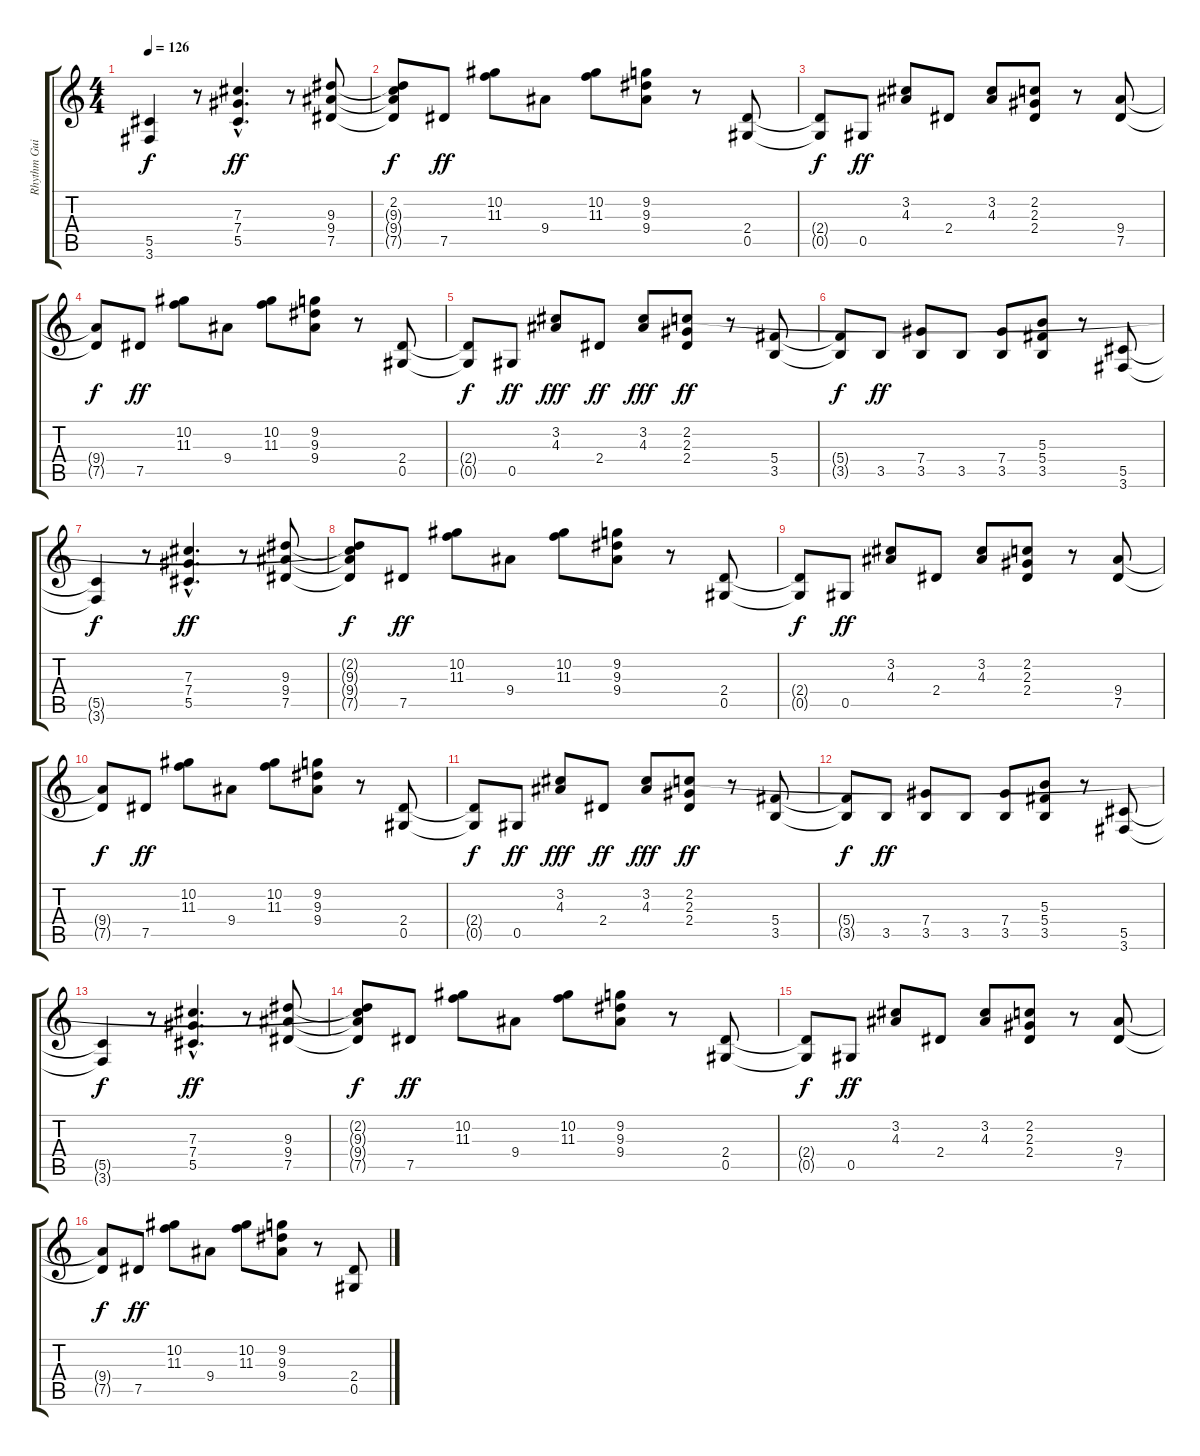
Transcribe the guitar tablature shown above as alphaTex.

\track ("Rhythm Guitar II" "Rhythm Gui") {instrument overdrivenguitar}
\staff {score tabs}
\tuning (Eb4 Bb3 Gb3 Db3 Ab2 Eb2) {hide}
\ts (4 4)
\tempo 126
\clef g2
\ks c
(5.5{t} 3.6{t}).4{dy f} r.8 (7.3{hac} 7.4{hac} 5.5{hac}).4{d dy ff} r.8 (9.3 9.4 7.5).8 |
(2.2{t} 9.3{t} 9.4{t} 7.5{t}).8{dy f} 7.5.8{dy ff} (10.2 11.3).8 9.4.8 (10.2 11.3).8 (9.2 9.3 9.4).8 r.8 (2.4 0.5).8 |
(2.4{t} 0.5{t}).8{dy f} 0.5.8{dy ff} (3.2 4.3).8 2.4.8 (3.2 4.3).8 (2.2 2.3 2.4).8 r.8 (9.4 7.5).8 |
(9.4{t} 7.5{t}).8{dy f} 7.5.8{dy ff} (10.2 11.3).8 9.4.8 (10.2 11.3).8 (9.2 9.3 9.4).8 r.8 (2.4 0.5).8 |
(2.4{t} 0.5{t}).8{dy f} 0.5.8{dy ff} (3.2 4.3).8{dy fff} 2.4.8{dy ff} (3.2 4.3).8{dy fff} (2.2 2.3 2.4).8{dy ff} r.8 (5.4 3.5).8 |
(5.4{t} 3.5{t}).8{dy f} 3.5.8{dy ff} (7.4 3.5).8 3.5.8 (7.4 3.5).8 (5.3 5.4 3.5).8 r.8 (5.5 3.6).8 |
(5.5{t} 3.6{t}).4{dy f} r.8 (7.3{hac} 7.4{hac} 5.5{hac}).4{d dy ff} r.8 (9.3 9.4 7.5).8 |
(2.2{t} 9.3{t} 9.4{t} 7.5{t}).8{dy f} 7.5.8{dy ff} (10.2 11.3).8 9.4.8 (10.2 11.3).8 (9.2 9.3 9.4).8 r.8 (2.4 0.5).8 |
(2.4{t} 0.5{t}).8{dy f} 0.5.8{dy ff} (3.2 4.3).8 2.4.8 (3.2 4.3).8 (2.2 2.3 2.4).8 r.8 (9.4 7.5).8 |
(9.4{t} 7.5{t}).8{dy f} 7.5.8{dy ff} (10.2 11.3).8 9.4.8 (10.2 11.3).8 (9.2 9.3 9.4).8 r.8 (2.4 0.5).8 |
(2.4{t} 0.5{t}).8{dy f} 0.5.8{dy ff} (3.2 4.3).8{dy fff} 2.4.8{dy ff} (3.2 4.3).8{dy fff} (2.2 2.3 2.4).8{dy ff} r.8 (5.4 3.5).8 |
(5.4{t} 3.5{t}).8{dy f} 3.5.8{dy ff} (7.4 3.5).8 3.5.8 (7.4 3.5).8 (5.3 5.4 3.5).8 r.8 (5.5 3.6).8 |
(5.5{t} 3.6{t}).4{dy f} r.8 (7.3{hac} 7.4{hac} 5.5{hac}).4{d dy ff} r.8 (9.3 9.4 7.5).8 |
(2.2{t} 9.3{t} 9.4{t} 7.5{t}).8{dy f} 7.5.8{dy ff} (10.2 11.3).8 9.4.8 (10.2 11.3).8 (9.2 9.3 9.4).8 r.8 (2.4 0.5).8 |
(2.4{t} 0.5{t}).8{dy f} 0.5.8{dy ff} (3.2 4.3).8 2.4.8 (3.2 4.3).8 (2.2 2.3 2.4).8 r.8 (9.4 7.5).8 |
(9.4{t} 7.5{t}).8{dy f} 7.5.8{dy ff} (10.2 11.3).8 9.4.8 (10.2 11.3).8 (9.2 9.3 9.4).8 r.8 (2.4 0.5).8
